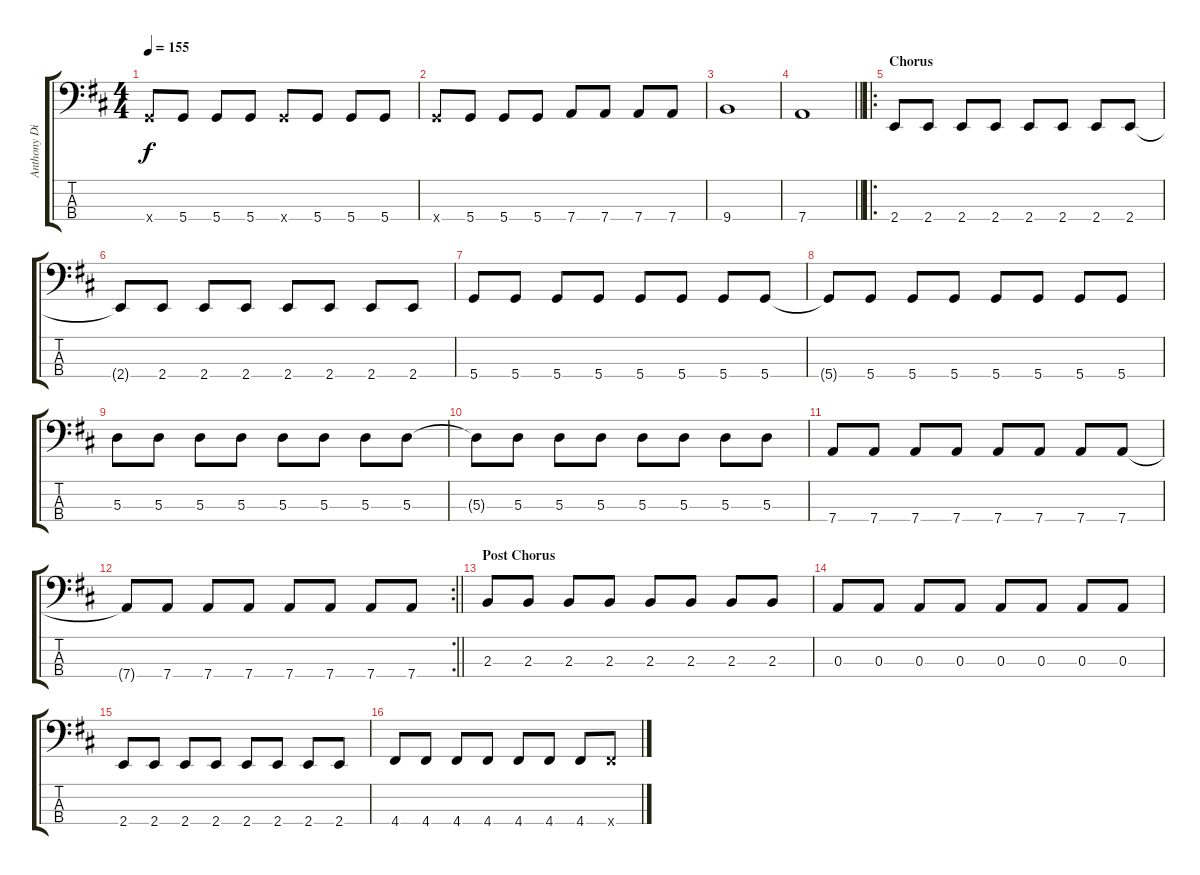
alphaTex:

\track ("Anthony DiIonno" "Anthony Di") {instrument electricbasspick}
\staff {score tabs}
\tuning (G2 D2 A1 D1) {hide}
\ts (4 4)
\tempo 155
\clef f4
\ks d
5.4{x}.8{dy f} 5.4.8 5.4.8 5.4.8 5.4{x}.8 5.4.8 5.4.8 5.4.8 |
5.4{x}.8 5.4.8 5.4.8 5.4.8 7.4.8 7.4.8 7.4.8 7.4.8 |
9.4.1 |
\barLineRight lightlight
7.4.1 |
\ro
\section ("" "Chorus")
2.4.8 2.4.8 2.4.8 2.4.8 2.4.8 2.4.8 2.4.8 2.4.8 |
2.4{t}.8 2.4.8 2.4.8 2.4.8 2.4.8 2.4.8 2.4.8 2.4.8 |
5.4.8 5.4.8 5.4.8 5.4.8 5.4.8 5.4.8 5.4.8 5.4.8 |
5.4{t}.8 5.4.8 5.4.8 5.4.8 5.4.8 5.4.8 5.4.8 5.4.8 |
5.3.8 5.3.8 5.3.8 5.3.8 5.3.8 5.3.8 5.3.8 5.3.8 |
5.3{t}.8 5.3.8 5.3.8 5.3.8 5.3.8 5.3.8 5.3.8 5.3.8 |
7.4.8 7.4.8 7.4.8 7.4.8 7.4.8 7.4.8 7.4.8 7.4.8 |
\rc 2
\barLineRight lightlight
7.4{t}.8 7.4.8 7.4.8 7.4.8 7.4.8 7.4.8 7.4.8 7.4.8 |
\section ("" "Post Chorus")
2.3.8 2.3.8 2.3.8 2.3.8 2.3.8 2.3.8 2.3.8 2.3.8 |
0.3.8 0.3.8 0.3.8 0.3.8 0.3.8 0.3.8 0.3.8 0.3.8 |
2.4.8 2.4.8 2.4.8 2.4.8 2.4.8 2.4.8 2.4.8 2.4.8 |
4.4.8 4.4.8 4.4.8 4.4.8 4.4.8 4.4.8 4.4.8 4.4{x}.8
